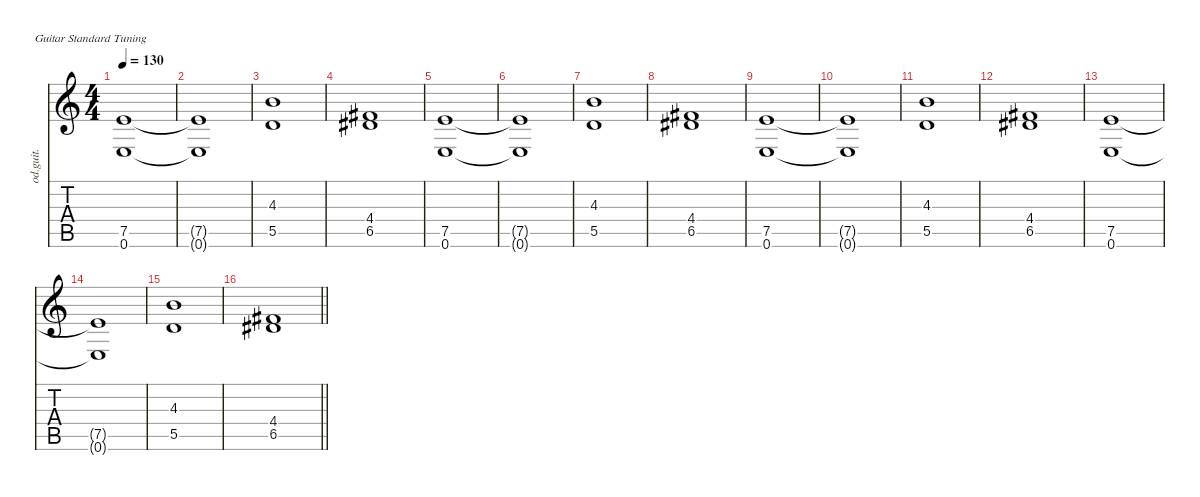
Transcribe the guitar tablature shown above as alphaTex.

\defaultSystemsLayout 4
\hideDynamics
\bracketExtendMode nobrackets
\otherSystemsTrackNameOrientation horizontal
\track ("Overdriven Guitar I" "od.guit.") {instrument overdrivenguitar}
\staff {score tabs}
\tuning (E4 B3 G3 D3 A2 E2)
\ts (4 4)
\tempo 130
\clef g2
\ks c
(7.5 0.6).1{dy f beam Up} |
(7.5{t} 0.6{t}).1{beam Up} |
(4.3 5.5).1{beam Up} |
(4.4{acc #} 6.5{acc #}).1{beam Up} |
(7.5 0.6).1{beam Up} |
(7.5{t} 0.6{t}).1{beam Up} |
(4.3 5.5).1{beam Up} |
(4.4{acc #} 6.5{acc #}).1{beam Up} |
(7.5 0.6).1{beam Up} |
(7.5{t} 0.6{t}).1{beam Up} |
(4.3 5.5).1{beam Up} |
(4.4{acc #} 6.5{acc #}).1{beam Up} |
(7.5 0.6).1{beam Up} |
(7.5{t} 0.6{t}).1{beam Up} |
(4.3 5.5).1{beam Up} |
\barLineRight lightlight
(4.4{acc #} 6.5{acc #}).1{beam Up}
